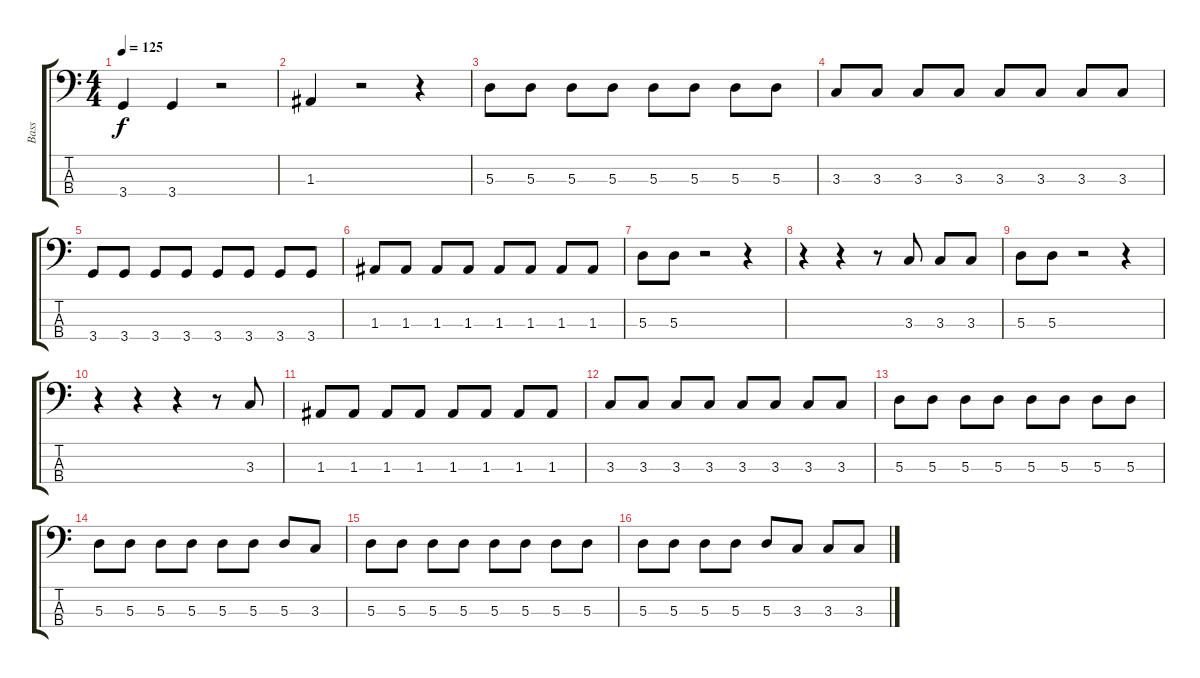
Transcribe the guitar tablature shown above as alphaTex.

\track ("Bass" "Bass") {instrument electricbassfinger}
\staff {score tabs}
\tuning (G2 D2 A1 E1) {hide}
\ts (4 4)
\tempo 125
\clef f4
\ks c
3.4.4{dy f} 3.4.4 r.2 |
1.3.4 r.2 r.4 |
5.3.8 5.3.8 5.3.8 5.3.8 5.3.8 5.3.8 5.3.8 5.3.8 |
3.3.8 3.3.8 3.3.8 3.3.8 3.3.8 3.3.8 3.3.8 3.3.8 |
3.4.8 3.4.8 3.4.8 3.4.8 3.4.8 3.4.8 3.4.8 3.4.8 |
1.3.8 1.3.8 1.3.8 1.3.8 1.3.8 1.3.8 1.3.8 1.3.8 |
5.3.8 5.3.8 r.2 r.4 |
r.4 r.4 r.8 3.3.8 3.3.8 3.3.8 |
5.3.8 5.3.8 r.2 r.4 |
r.4 r.4 r.4 r.8 3.3.8 |
1.3.8 1.3.8 1.3.8 1.3.8 1.3.8 1.3.8 1.3.8 1.3.8 |
3.3.8 3.3.8 3.3.8 3.3.8 3.3.8 3.3.8 3.3.8 3.3.8 |
5.3.8 5.3.8 5.3.8 5.3.8 5.3.8 5.3.8 5.3.8 5.3.8 |
5.3.8 5.3.8 5.3.8 5.3.8 5.3.8 5.3.8 5.3.8 3.3.8 |
5.3.8 5.3.8 5.3.8 5.3.8 5.3.8 5.3.8 5.3.8 5.3.8 |
5.3.8 5.3.8 5.3.8 5.3.8 5.3.8 3.3.8 3.3.8 3.3.8
